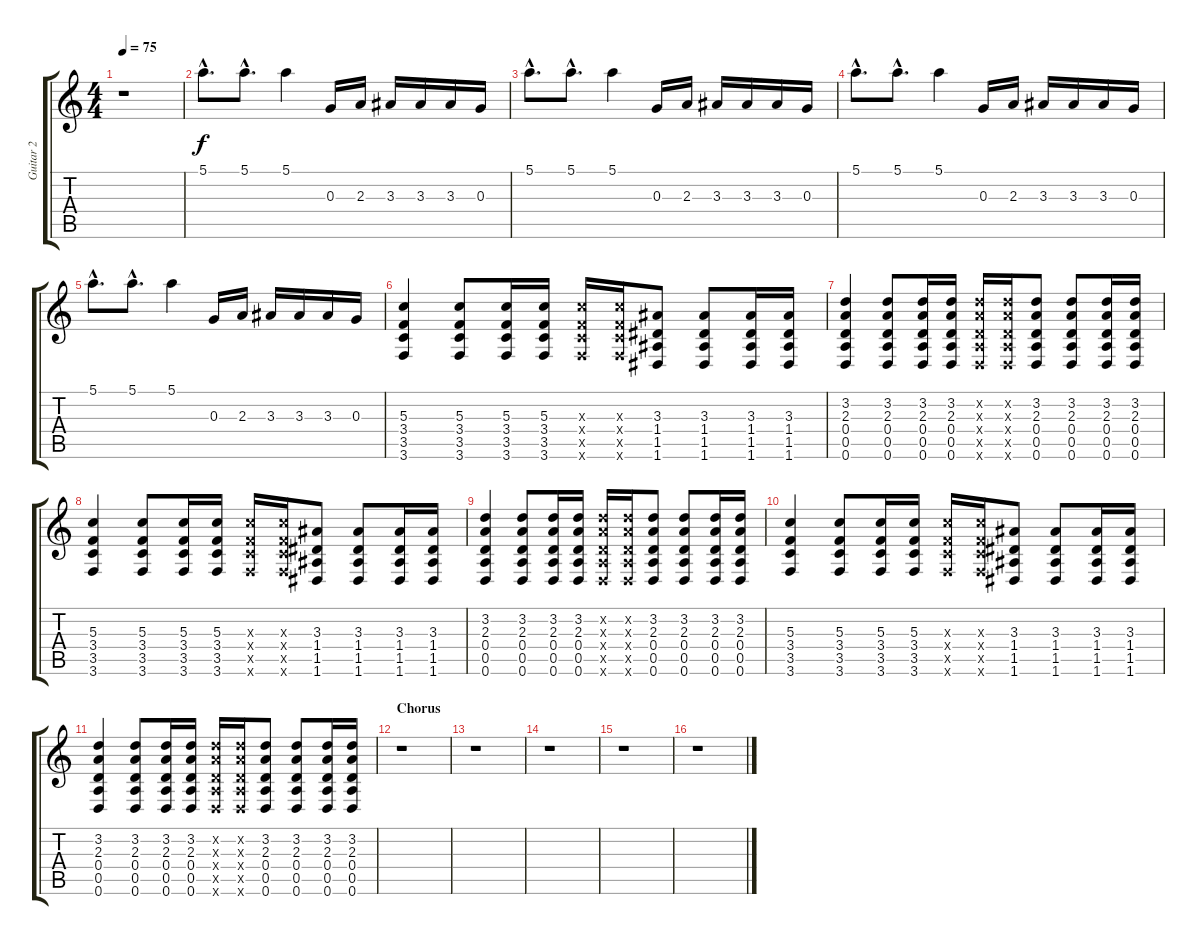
\track ("Guitar 2" "Guitar 2") {instrument electricguitarclean}
\staff {score tabs}
\tuning (E4 B3 G3 D3 A2 D2) {hide}
\ts (4 4)
\tempo 75
\clef g2
\ks c
r.1{dy f} |
5.1{hac}.8{d} 5.1{hac}.8{d} 5.1.4 0.3.16 2.3.16 3.3.16 3.3.16 3.3.16 0.3.16 |
5.1{hac}.8{d} 5.1{hac}.8{d} 5.1.4 0.3.16 2.3.16 3.3.16 3.3.16 3.3.16 0.3.16 |
5.1{hac}.8{d} 5.1{hac}.8{d} 5.1.4 0.3.16 2.3.16 3.3.16 3.3.16 3.3.16 0.3.16 |
5.1{hac}.8{d} 5.1{hac}.8{d} 5.1.4 0.3.16 2.3.16 3.3.16 3.3.16 3.3.16 0.3.16 |
(5.3 3.4 3.5 3.6).4 (5.3 3.4 3.5 3.6).8 (5.3 3.4 3.5 3.6).16 (5.3 3.4 3.5 3.6).16 (5.3{x} 3.4{x} 3.5{x} 3.6{x}).16 (5.3{x} 3.4{x} 3.5{x} 3.6{x}).16 (3.3 1.4 1.5 1.6).8 (3.3 1.4 1.5 1.6).8 (3.3 1.4 1.5 1.6).16 (3.3 1.4 1.5 1.6).16 |
(3.2 2.3 0.4 0.5 0.6).4 (3.2 2.3 0.4 0.5 0.6).8 (3.2 2.3 0.4 0.5 0.6).16 (3.2 2.3 0.4 0.5 0.6).16 (3.2{x} 2.3{x} 0.4{x} 0.5{x} 0.6{x}).16 (3.2{x} 2.3{x} 0.4{x} 0.5{x} 0.6{x}).16 (3.2 2.3 0.4 0.5 0.6).8 (3.2 2.3 0.4 0.5 0.6).8 (3.2 2.3 0.4 0.5 0.6).16 (3.2 2.3 0.4 0.5 0.6).16 |
(5.3 3.4 3.5 3.6).4 (5.3 3.4 3.5 3.6).8 (5.3 3.4 3.5 3.6).16 (5.3 3.4 3.5 3.6).16 (5.3{x} 3.4{x} 3.5{x} 3.6{x}).16 (5.3{x} 3.4{x} 3.5{x} 3.6{x}).16 (3.3 1.4 1.5 1.6).8 (3.3 1.4 1.5 1.6).8 (3.3 1.4 1.5 1.6).16 (3.3 1.4 1.5 1.6).16 |
(3.2 2.3 0.4 0.5 0.6).4 (3.2 2.3 0.4 0.5 0.6).8 (3.2 2.3 0.4 0.5 0.6).16 (3.2 2.3 0.4 0.5 0.6).16 (3.2{x} 2.3{x} 0.4{x} 0.5{x} 0.6{x}).16 (3.2{x} 2.3{x} 0.4{x} 0.5{x} 0.6{x}).16 (3.2 2.3 0.4 0.5 0.6).8 (3.2 2.3 0.4 0.5 0.6).8 (3.2 2.3 0.4 0.5 0.6).16 (3.2 2.3 0.4 0.5 0.6).16 |
(5.3 3.4 3.5 3.6).4 (5.3 3.4 3.5 3.6).8 (5.3 3.4 3.5 3.6).16 (5.3 3.4 3.5 3.6).16 (5.3{x} 3.4{x} 3.5{x} 3.6{x}).16 (5.3{x} 3.4{x} 3.5{x} 3.6{x}).16 (3.3 1.4 1.5 1.6).8 (3.3 1.4 1.5 1.6).8 (3.3 1.4 1.5 1.6).16 (3.3 1.4 1.5 1.6).16 |
(3.2 2.3 0.4 0.5 0.6).4 (3.2 2.3 0.4 0.5 0.6).8 (3.2 2.3 0.4 0.5 0.6).16 (3.2 2.3 0.4 0.5 0.6).16 (3.2{x} 2.3{x} 0.4{x} 0.5{x} 0.6{x}).16 (3.2{x} 2.3{x} 0.4{x} 0.5{x} 0.6{x}).16 (3.2 2.3 0.4 0.5 0.6).8 (3.2 2.3 0.4 0.5 0.6).8 (3.2 2.3 0.4 0.5 0.6).16 (3.2 2.3 0.4 0.5 0.6).16 |
\section ("" "Chorus")
r.1 |
r.1 |
r.1 |
r.1 |
r.1
